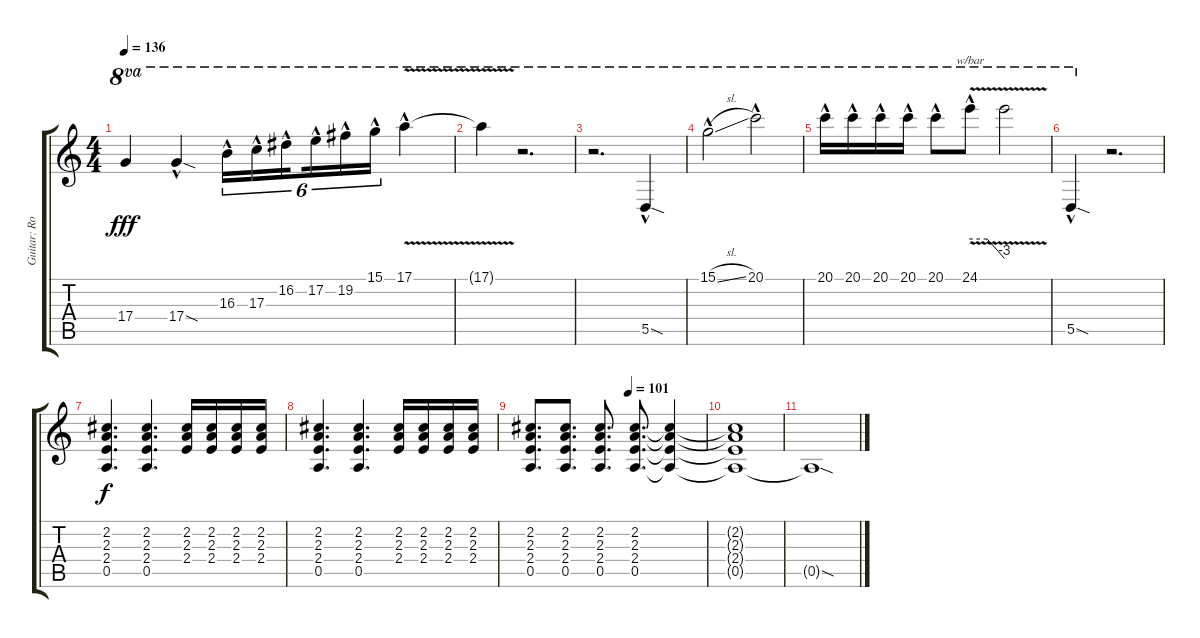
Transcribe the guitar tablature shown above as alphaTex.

\track ("Guitar: Rob" "Guitar: Ro") {instrument overdrivenguitar}
\staff {score tabs}
\tuning (E4 B3 G3 D3 A2 E2) {hide}
\ts (4 4)
\tempo 136
\clef g2
\ks c
17.4{t}.4{ot 8va dy fff} 17.4{sod hac}.4{ot 8va} 16.3{hac}.16{tu (6 4) ot 8va} 17.3{hac}.16{tu (6 4) ot 8va} 16.2{hac}.16{tu (6 4) ot 8va beam splitsecondary} 17.2{hac}.16{tu (6 4) ot 8va} 19.2{hac}.16{tu (6 4) ot 8va} 15.1{hac}.16{tu (6 4) ot 8va} 17.1{v hac}.4{ot 8va} |
17.1{t}.4{ot 8va} r.2{d ot 8va} |
r.2{d ot 8va} 5.5{sod hac}.4{ot 8va} |
15.1{sl hac}.2{ot 8va} 20.1{hac}.2{ot 8va} |
20.1{hac}.16{ot 8va} 20.1{hac}.16{ot 8va} 20.1{hac}.16{ot 8va} 20.1{hac}.16{ot 8va} 20.1{hac}.8{ot 8va} 24.1{v hac}.8{tbe (custom default 0 0 30 0 60 -12) ot 8va} 24.1{t}.2{ot 8va} |
5.5{sod hac}.4{ot 8va} r.2{d} |
(2.2 2.3 2.4 0.5).4{d dy f} (2.2 2.3 2.4 0.5).4{d} (2.2 2.3 2.4).16 (2.2 2.3 2.4).16 (2.2 2.3 2.4).16 (2.2 2.3 2.4).16 |
(2.2 2.3 2.4 0.5).4{d} (2.2 2.3 2.4 0.5).4{d} (2.2 2.3 2.4).16 (2.2 2.3 2.4).16 (2.2 2.3 2.4).16 (2.2 2.3 2.4).16 |
\tempo (101 0.5625)
(2.2 2.3 2.4 0.5).8{d} (2.2 2.3 2.4 0.5).8{d} (2.2 2.3 2.4 0.5).8{d} (2.2 2.3 2.4 0.5).8{d} (2.2{t} 2.3{t} 2.4{t} 0.5{t}).4 |
(2.2{t} 2.3{t} 2.4{t} 0.5{t}).1 |
0.5{sod t}.1
